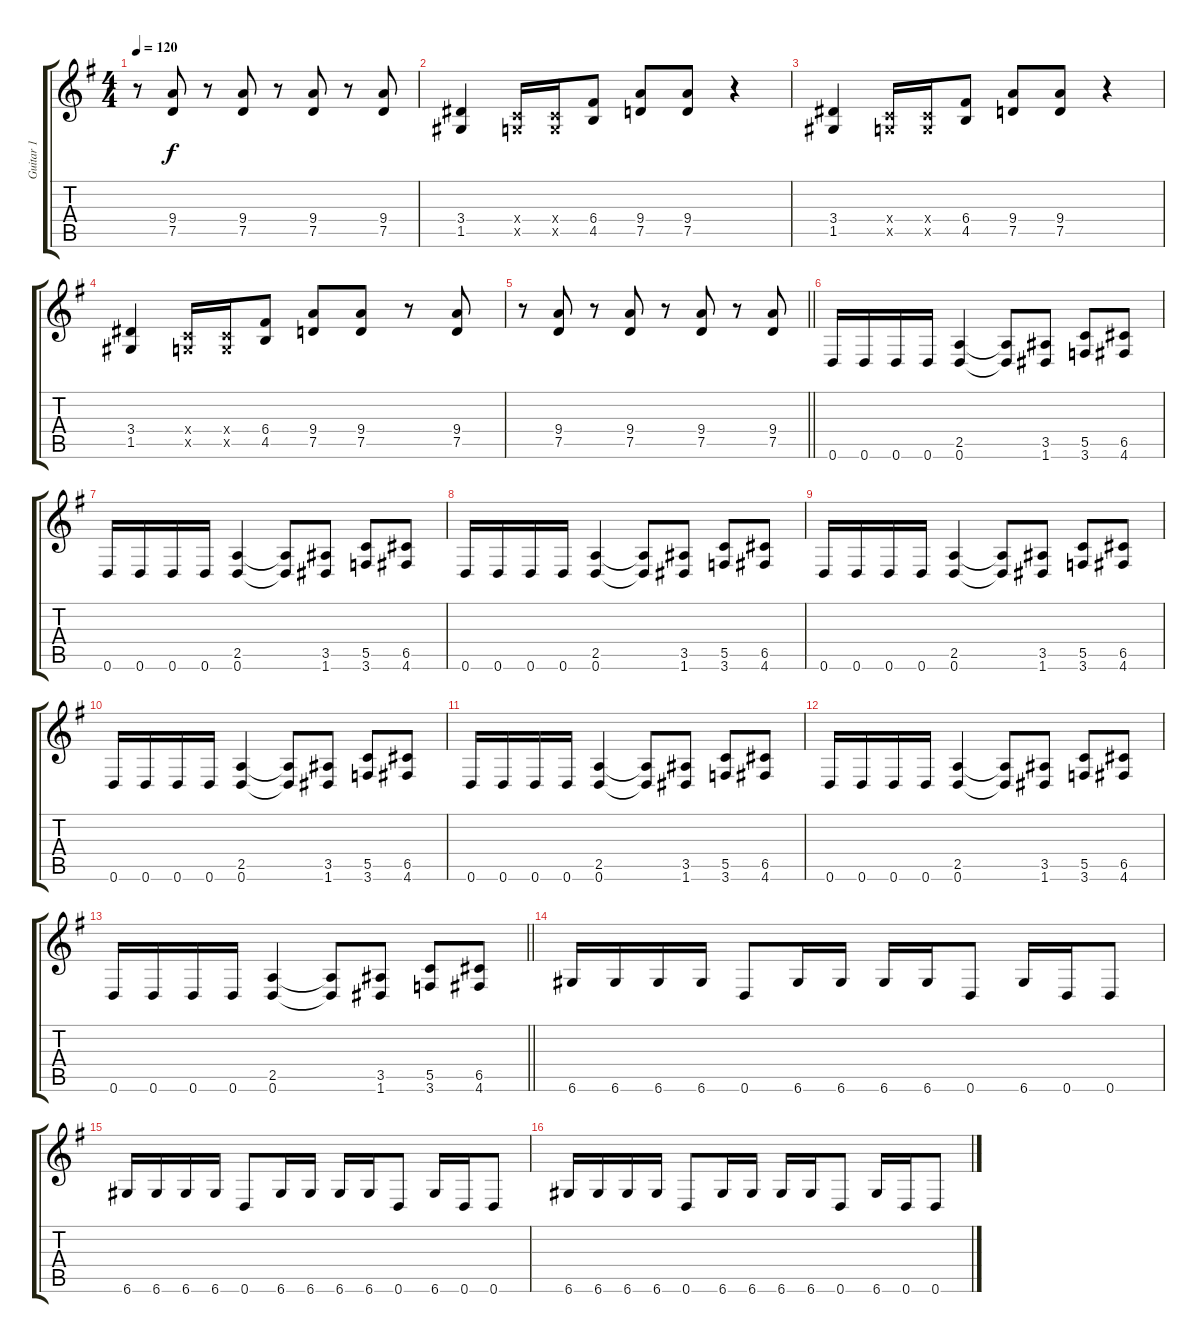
\track ("Guitar 1" "Guitar 1") {instrument distortionguitar}
\staff {score tabs}
\tuning (D4 A3 F3 C3 G2 D2) {hide}
\ts (4 4)
\tempo 120
\clef g2
\ks eminor
r.8{dy f} (9.4 7.5).8 r.8 (9.4 7.5).8 r.8 (9.4 7.5).8 r.8 (9.4 7.5).8 |
(3.4 1.5).4 (0.4{x} 0.5{x}).16 (0.4{x} 0.5{x}).16 (6.4 4.5).8 (9.4 7.5).8 (9.4 7.5).8 r.4 |
(3.4 1.5).4 (0.4{x} 0.5{x}).16 (0.4{x} 0.5{x}).16 (6.4 4.5).8 (9.4 7.5).8 (9.4 7.5).8 r.4 |
(3.4 1.5).4 (0.4{x} 0.5{x}).16 (0.4{x} 0.5{x}).16 (6.4 4.5).8 (9.4 7.5).8 (9.4 7.5).8 r.8 (9.4 7.5).8 |
\barLineRight lightlight
r.8 (9.4 7.5).8 r.8 (9.4 7.5).8 r.8 (9.4 7.5).8 r.8 (9.4 7.5).8 |
0.6.16 0.6.16 0.6.16 0.6.16 (2.5 0.6).4 (2.5{t} 0.6{t}).8 (3.5 1.6).8 (5.5 3.6).8 (6.5 4.6).8 |
0.6.16 0.6.16 0.6.16 0.6.16 (2.5 0.6).4 (2.5{t} 0.6{t}).8 (3.5 1.6).8 (5.5 3.6).8 (6.5 4.6).8 |
0.6.16 0.6.16 0.6.16 0.6.16 (2.5 0.6).4 (2.5{t} 0.6{t}).8 (3.5 1.6).8 (5.5 3.6).8 (6.5 4.6).8 |
0.6.16 0.6.16 0.6.16 0.6.16 (2.5 0.6).4 (2.5{t} 0.6{t}).8 (3.5 1.6).8 (5.5 3.6).8 (6.5 4.6).8 |
0.6.16 0.6.16 0.6.16 0.6.16 (2.5 0.6).4 (2.5{t} 0.6{t}).8 (3.5 1.6).8 (5.5 3.6).8 (6.5 4.6).8 |
0.6.16 0.6.16 0.6.16 0.6.16 (2.5 0.6).4 (2.5{t} 0.6{t}).8 (3.5 1.6).8 (5.5 3.6).8 (6.5 4.6).8 |
0.6.16 0.6.16 0.6.16 0.6.16 (2.5 0.6).4 (2.5{t} 0.6{t}).8 (3.5 1.6).8 (5.5 3.6).8 (6.5 4.6).8 |
\barLineRight lightlight
0.6.16 0.6.16 0.6.16 0.6.16 (2.5 0.6).4 (2.5{t} 0.6{t}).8 (3.5 1.6).8 (5.5 3.6).8 (6.5 4.6).8 |
6.6.16 6.6.16 6.6.16 6.6.16 0.6.8 6.6.16 6.6.16 6.6.16 6.6.16 0.6.8 6.6.16 0.6.16 0.6.8 |
6.6.16 6.6.16 6.6.16 6.6.16 0.6.8 6.6.16 6.6.16 6.6.16 6.6.16 0.6.8 6.6.16 0.6.16 0.6.8 |
6.6.16 6.6.16 6.6.16 6.6.16 0.6.8 6.6.16 6.6.16 6.6.16 6.6.16 0.6.8 6.6.16 0.6.16 0.6.8
